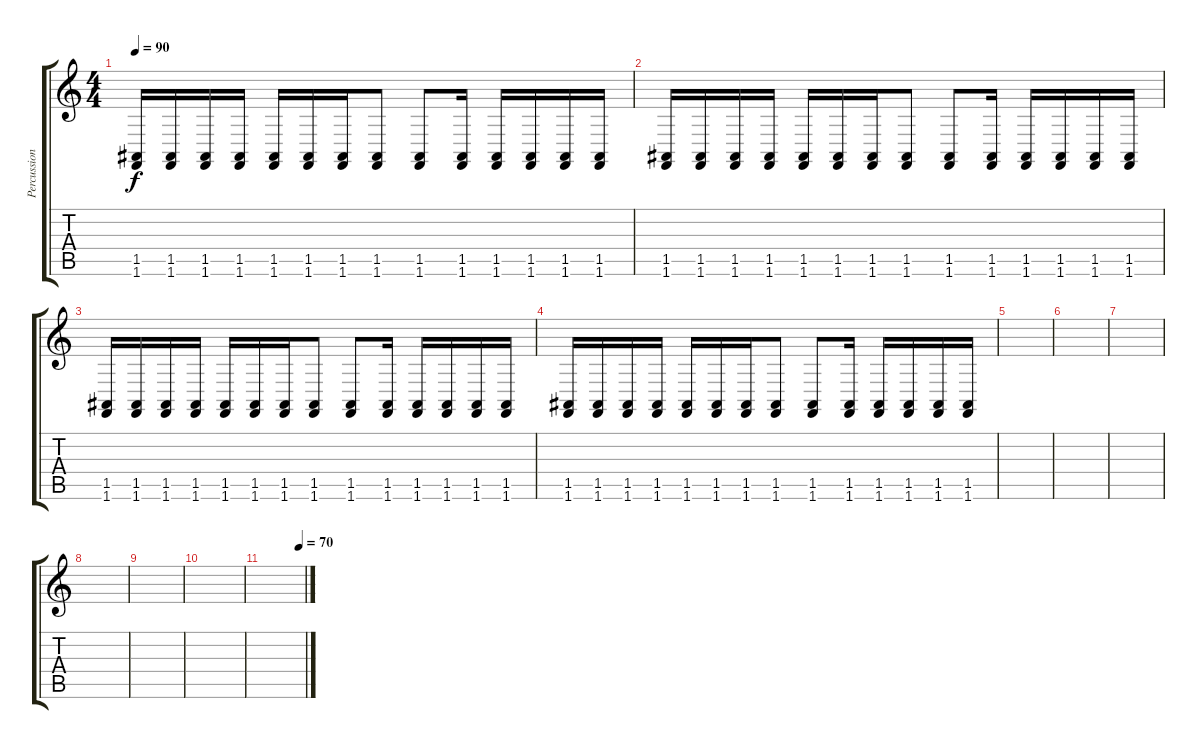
\track ("Percussions" "Percussion") {instrument synthdrum}
\staff {score tabs}
\tuning (E4 B3 G3 D3 A2 E2) {hide}
\ts (4 4)
\tempo 90
\clef g2
\ks c
(1.5 1.6).16{dy f balance 0} (1.5 1.6).16{balance 16} (1.5 1.6).16{balance 0} (1.5 1.6).16{balance 16} (1.5 1.6).16{balance 0} (1.5 1.6).16 (1.5 1.6).16{balance 16} (1.5 1.6).8{balance 0} (1.5 1.6).8{balance 16} (1.5 1.6).16{balance 0} (1.5 1.6).16 (1.5 1.6).16{balance 16} (1.5 1.6).16{balance 0} (1.5 1.6).16{balance 16} |
(1.5 1.6).16{balance 0} (1.5 1.6).16{balance 16} (1.5 1.6).16{balance 0} (1.5 1.6).16{balance 16} (1.5 1.6).16{balance 0} (1.5 1.6).16 (1.5 1.6).16{balance 16} (1.5 1.6).8{balance 0} (1.5 1.6).8{balance 16} (1.5 1.6).16{balance 0} (1.5 1.6).16 (1.5 1.6).16{balance 16} (1.5 1.6).16{balance 0} (1.5 1.6).16{balance 16} |
(1.5 1.6).16{balance 0} (1.5 1.6).16{balance 16} (1.5 1.6).16{balance 0} (1.5 1.6).16{balance 16} (1.5 1.6).16{balance 0} (1.5 1.6).16 (1.5 1.6).16{balance 16} (1.5 1.6).8{balance 0} (1.5 1.6).8{balance 16} (1.5 1.6).16{balance 0} (1.5 1.6).16 (1.5 1.6).16{balance 16} (1.5 1.6).16{balance 0} (1.5 1.6).16{balance 16} |
(1.5 1.6).16{balance 0} (1.5 1.6).16{balance 16} (1.5 1.6).16{balance 0} (1.5 1.6).16{balance 16} (1.5 1.6).16{balance 0} (1.5 1.6).16 (1.5 1.6).16{balance 16} (1.5 1.6).8{balance 0} (1.5 1.6).8{balance 16} (1.5 1.6).16{balance 0} (1.5 1.6).16 (1.5 1.6).16{balance 16} (1.5 1.6).16{balance 0} (1.5 1.6).16{balance 16} |
|
|
|
|
|
|
\tempo (70 0.875)
